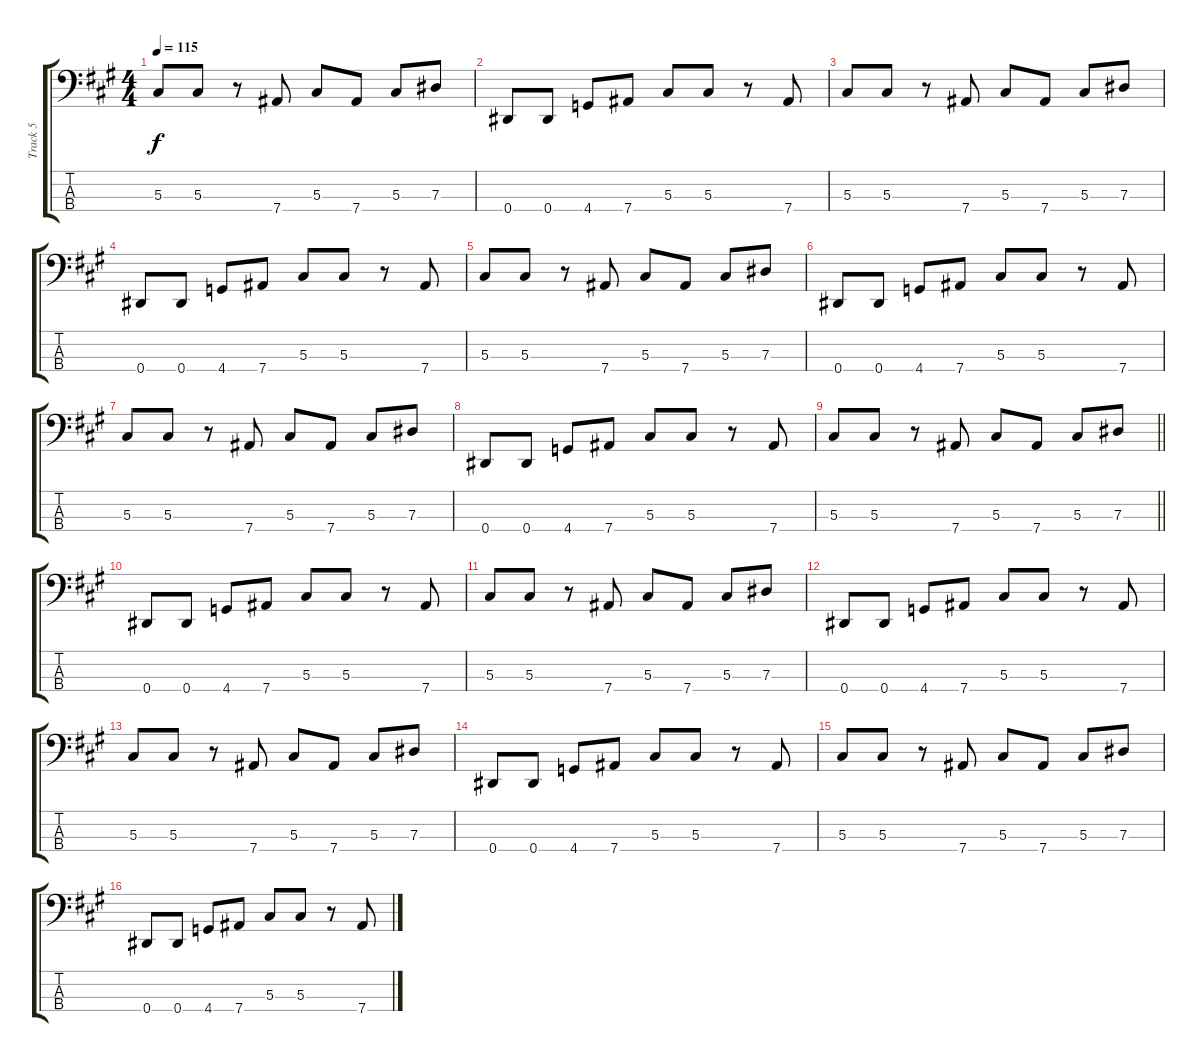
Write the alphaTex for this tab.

\track ("Track 5" "Track 5") {instrument electricbassfinger}
\staff {score tabs}
\tuning (Gb2 Db2 Ab1 Eb1) {hide}
\ts (4 4)
\tempo 115
\clef f4
\ks a
5.3.8{dy f} 5.3.8 r.8 7.4.8 5.3.8 7.4.8 5.3.8 7.3.8 |
0.4.8 0.4.8 4.4.8 7.4.8 5.3.8 5.3.8 r.8 7.4.8 |
5.3.8 5.3.8 r.8 7.4.8 5.3.8 7.4.8 5.3.8 7.3.8 |
0.4.8 0.4.8 4.4.8 7.4.8 5.3.8 5.3.8 r.8 7.4.8 |
5.3.8 5.3.8 r.8 7.4.8 5.3.8 7.4.8 5.3.8 7.3.8 |
0.4.8 0.4.8 4.4.8 7.4.8 5.3.8 5.3.8 r.8 7.4.8 |
5.3.8 5.3.8 r.8 7.4.8 5.3.8 7.4.8 5.3.8 7.3.8 |
0.4.8 0.4.8 4.4.8 7.4.8 5.3.8 5.3.8 r.8 7.4.8 |
\barLineRight lightlight
5.3.8 5.3.8 r.8 7.4.8 5.3.8 7.4.8 5.3.8 7.3.8 |
0.4.8 0.4.8 4.4.8 7.4.8 5.3.8 5.3.8 r.8 7.4.8 |
5.3.8 5.3.8 r.8 7.4.8 5.3.8 7.4.8 5.3.8 7.3.8 |
0.4.8 0.4.8 4.4.8 7.4.8 5.3.8 5.3.8 r.8 7.4.8 |
5.3.8 5.3.8 r.8 7.4.8 5.3.8 7.4.8 5.3.8 7.3.8 |
0.4.8 0.4.8 4.4.8 7.4.8 5.3.8 5.3.8 r.8 7.4.8 |
5.3.8 5.3.8 r.8 7.4.8 5.3.8 7.4.8 5.3.8 7.3.8 |
0.4.8 0.4.8 4.4.8 7.4.8 5.3.8 5.3.8 r.8 7.4.8
